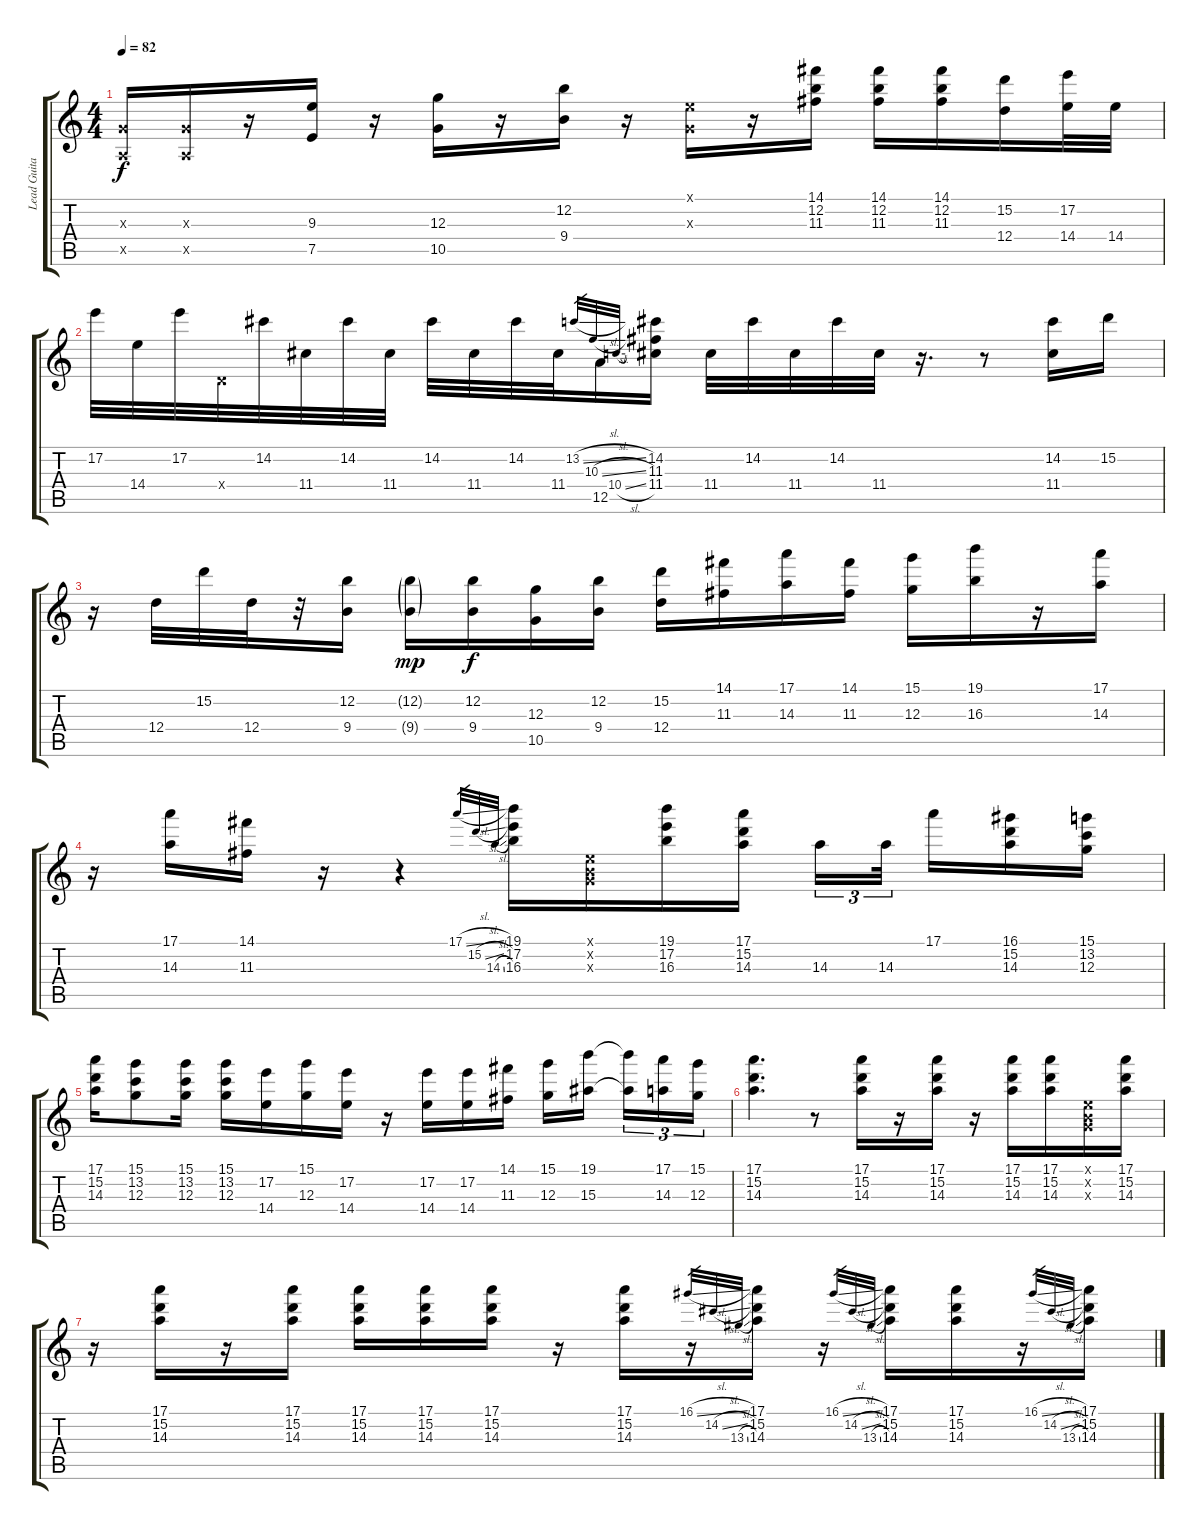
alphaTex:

\track ("Lead Guitar" "Lead Guita") {instrument electricguitarjazz}
\staff {score tabs}
\tuning (E4 B3 G3 D3 A2 E2) {hide}
\ts (4 4)
\tempo 82
\clef g2
\ks c
(0.3{x} 0.5{x}).16{dy f} (0.3{x} 0.5{x}).16 r.16 (9.3 7.5).16 r.16 (12.3 10.5).16 r.16 (12.2 9.4).16 r.16 (0.1{x} 0.3{x}).16 r.16 (14.1 12.2 11.3).16 (14.1 12.2 11.3).16 (14.1 12.2 11.3).16 (15.2 12.4).16 (17.2 14.4).32 14.4.32 |
17.2.32{volume 2} 14.4.32 17.2.32 0.4{x}.32 14.2.32 11.4.32 14.2.32 11.4.32 14.2.32 11.4.32 14.2.32 11.4.32 12.5.16 13.2{sl}.32{gr} 10.3{sl}.32{gr} 10.4{sl}.32{gr} (14.2 11.3 11.4).16 11.4.32 14.2.32 11.4.32 14.2.32 11.4.32 r.16{d} r.8 (14.2 11.4).16 15.2.16 |
r.16 12.4.32 15.2.32 12.4.32 r.32 (12.2 9.4).16 (12.2{g} 9.4{g}).16{dy mp} (12.2 9.4).16{dy f} (12.3 10.5).16 (12.2 9.4).16 (15.2 12.4).16 (14.1 11.3).16 (17.1 14.3).16 (14.1 11.3).16 (15.1 12.3).16 (19.1 16.3).16 r.16 (17.1 14.3).16 |
r.16 (17.1 14.3).16 (14.1 11.3).16 r.16 r.4 17.1{sl}.32{gr} 15.2{sl}.32{gr} 14.3{sl}.32{gr} (19.1 17.2 16.3).16 (0.1{x} 0.2{x} 0.3{x}).16 (19.1 17.2 16.3).16 (17.1 15.2 14.3).16 14.3.16{tu (3 2)} 14.3.32{tu (3 2) beam splitsecondary} 17.1.16 (16.1 15.2 14.3).16 (15.1 13.2 12.3).16 |
(17.1 15.2 14.3).16 (15.1 13.2 12.3).8 (15.1 13.2 12.3).16 (15.1 13.2 12.3).16 (17.2 14.4).16 (15.1 12.3).16 (17.2 14.4).16 r.16 (17.2 14.4).16 (17.2 14.4).16 (14.1 11.3).16 (15.1 12.3).16 (19.1 15.3).16{beam splitsecondary} (19.1{t} 15.3{t}).16{tu (3 2)} (17.1 14.3).16{tu (3 2)} (15.1 12.3).16{tu (3 2)} |
(17.1 15.2 14.3).4{d volume 0} r.8 (17.1 15.2 14.3).16 r.16 (17.1 15.2 14.3).16 r.16 (17.1 15.2 14.3).16 (17.1 15.2 14.3).16 (0.1{x} 0.2{x} 0.3{x}).16 (17.1 15.2 14.3).16 |
r.16 (17.1 15.2 14.3).16 r.16 (17.1 15.2 14.3).16 (17.1 15.2 14.3).16 (17.1 15.2 14.3).16 (17.1 15.2 14.3).16 r.16 (17.1 15.2 14.3).16 r.16 16.1{sl}.32{gr} 14.2{sl}.32{gr} 13.3{sl}.32{gr} (17.1 15.2 14.3).16 r.16 16.1{sl}.32{gr} 14.2{sl}.32{gr} 13.3{sl}.32{gr} (17.1 15.2 14.3).16 (17.1 15.2 14.3).16 r.16 16.1{sl}.32{gr} 14.2{sl}.32{gr} 13.3{sl}.32{gr} (17.1 15.2 14.3).16
